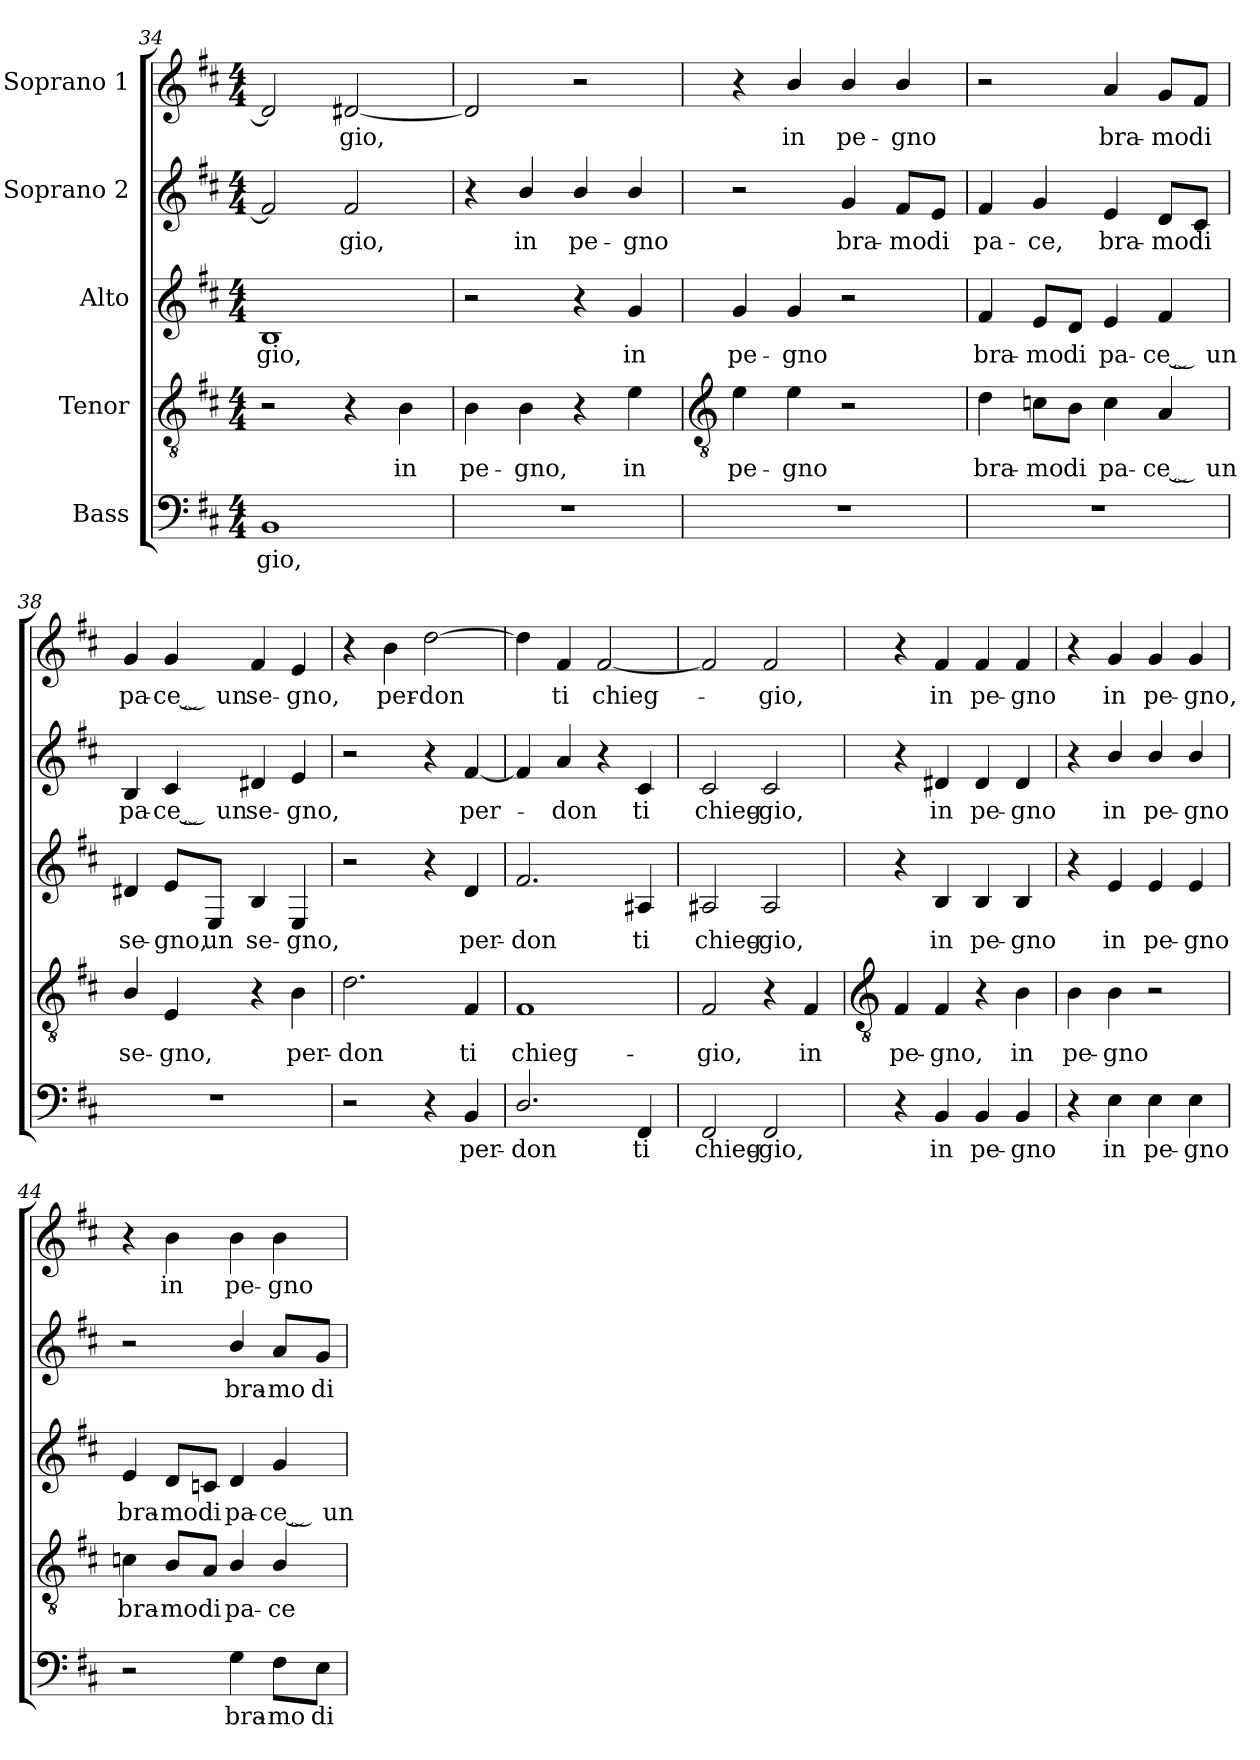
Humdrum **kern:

**kern	**text	**kern	**text	**kern	**text	**kern	**text	**kern	**text
*part5	*part5	*part4	*part4	*part3	*part3	*part2	*part2	*part1	*part1
*staff5	*staff5	*staff4	*staff4	*staff3	*staff3	*staff2	*staff2	*staff1	*staff1
*I"Bass	*	*I"Tenor	*	*I"Alto	*	*I"Soprano 2	*	*I"Soprano 1	*
*clefF4	*	*clefGv2	*	*clefG2	*	*clefG2	*	*clefG2	*
*k[f#c#]	*	*k[f#c#]	*	*k[f#c#]	*	*k[f#c#]	*	*k[f#c#]	*
*D:	*	*D:	*	*D:	*	*D:	*	*D:	*
*M4/4	*	*M4/4	*	*M4/4	*	*M4/4	*	*M4/4	*
=34	=34	=34	=34	=34	=34	=34	=34	=34	=34
!	!LO:LY:b	!	!	!	!LO:LY:b	!	!	!	!
1BB	-gio,	2r	.	1B	gio,	2f#]	.	2d#]	.
!	!	!	!	!	!	!	!LO:LY:b	!	!LO:LY:b
.	.	4r	.	.	.	2f#	gio,	[2d#	gio,
!	!	!	!LO:LY:b	!	!	!	!	!	!
.	.	4B	in	.	.	.	.	.	.
=35	=35	=35	=35	=35	=35	=35	=35	=35	=35
!	!	!	!LO:LY:b	!	!	!	!	!	!
1r	.	4B	pe-	2r	.	4r	.	2d#]	.
!	!	!	!LO:LY:b	!	!	!	!LO:LY:b	!	!
.	.	4B	-gno,	.	.	4b/	in	.	.
!	!	!	!	!	!	!	!LO:LY:b	!	!
.	.	4r	.	4r	.	4b/	pe-	2r	.
!	!	!	!LO:LY:b	!	!LO:LY:b	!	!LO:LY:b	!	!
.	.	4e	in	4g	in	4b/	-gno	.	.
!!LO:LB:g=z
=36	=36	=36	=36	=36	=36	=36	=36	=36	=36
*	*	*clefGv2	*	*	*	*	*	*	*
!	!	!	!LO:LY:b	!	!LO:LY:b	!	!	!	!
1r	.	4e	pe-	4g	pe-	2r	.	4r	.
!	!	!	!LO:LY:b	!	!LO:LY:b	!	!	!	!LO:LY:b
.	.	4e	-gno	4g	-gno	.	.	4b/	in
!	!	!	!	!	!	!	!LO:LY:b	!	!LO:LY:b
.	.	2r	.	2r	.	4g	bra-	4b/	pe-
!	!	!	!	!	!	!	!LO:LY:b	!	!LO:LY:b
.	.	.	.	.	.	8f#/L	-mo	4b/	-gno
!	!	!	!	!	!	!	!LO:LY:b	!	!
.	.	.	.	.	.	8e/J	di	.	.
=37	=37	=37	=37	=37	=37	=37	=37	=37	=37
!	!	!	!LO:LY:b	!	!LO:LY:b	!	!LO:LY:b	!	!
1r	.	4d	bra-	4f#	bra-	4f#	pa-	2r	.
!	!	!	!LO:LY:b	!	!LO:LY:b	!	!LO:LY:b	!	!
.	.	8cn\L	-mo	8e/L	-mo	4g	-ce,	.	.
!	!	!	!LO:LY:b	!	!LO:LY:b	!	!	!	!
.	.	8B\J	di	8d/J	di	.	.	.	.
!	!	!	!LO:LY:b	!	!LO:LY:b	!	!LO:LY:b	!	!LO:LY:b
.	.	4c	pa-	4e	pa-	4e	bra-	4a	bra-
!	!	!	!LO:LY:b	!	!LO:LY:b	!	!LO:LY:b	!	!LO:LY:b
.	.	4A	-ce ̮ un	4f#	-ce ̮ un	8d/L	-mo	8g/L	-mo
!	!	!	!	!	!	!	!LO:LY:b	!	!LO:LY:b
.	.	.	.	.	.	8c#/J	di	8f#/J	di
=38	=38	=38	=38	=38	=38	=38	=38	=38	=38
!	!	!	!LO:LY:b	!	!LO:LY:b	!	!LO:LY:b	!	!LO:LY:b
1r	.	4B/	se-	4d#X	se-	4B	pa-	4g	pa-
!	!	!	!LO:LY:b	!	!LO:LY:b	!	!LO:LY:b	!	!LO:LY:b
.	.	4E	-gno,	8e/L	-gno,	4c#	-ce ̮ un	4g	-ce ̮ un
!	!	!	!	!	!LO:LY:b	!	!	!	!
.	.	.	.	8E/J	un	.	.	.	.
!	!	!	!	!	!LO:LY:b	!	!LO:LY:b	!	!LO:LY:b
.	.	4r	.	4B	se-	4d#X	se-	4f#	se-
!	!	!	!LO:LY:b	!	!LO:LY:b	!	!LO:LY:b	!	!LO:LY:b
.	.	4B	per-	4E	-gno,	4e	-gno,	4e	-gno,
=39	=39	=39	=39	=39	=39	=39	=39	=39	=39
!	!	!	!LO:LY:b	!	!	!	!	!	!
2r	.	2.d	-don	2r	.	2r	.	4r	.
!	!	!	!	!	!	!	!	!	!LO:LY:b
.	.	.	.	.	.	.	.	4b	per-
!	!	!	!	!	!	!	!	!	!LO:LY:b
4r	.	.	.	4r	.	4r	.	[2dd	-don
!	!LO:LY:b	!	!LO:LY:b	!	!LO:LY:b	!	!LO:LY:b	!	!
4BB	per-	4F#	ti	4d	per-	[4f#	per-	.	.
=40	=40	=40	=40	=40	=40	=40	=40	=40	=40
!	!LO:LY:b	!	!LO:LY:b	!	!LO:LY:b	!	!	!	!
2.D/	-don	1F#	chieg-	2.f#	-don	4f#]	.	4dd]	.
!	!	!	!	!	!	!	!LO:LY:b	!	!LO:LY:b
.	.	.	.	.	.	4a	don	4f#	ti
!	!	!	!	!	!	!	!	!	!LO:LY:b
.	.	.	.	.	.	4r	.	[2f#	chieg-
!	!LO:LY:b	!	!	!	!LO:LY:b	!	!LO:LY:b	!	!
4FF#	ti	.	.	4A#X	ti	4c#	ti	.	.
=41	=41	=41	=41	=41	=41	=41	=41	=41	=41
!	!LO:LY:b	!	!LO:LY:b	!	!LO:LY:b	!	!LO:LY:b	!	!
2FF#	chieg-	2F#	-gio,	2A#X	chieg-	2c#	chieg-	2f#]	.
!	!LO:LY:b	!	!	!	!LO:LY:b	!	!LO:LY:b	!	!LO:LY:b
2FF#	-gio,	4r	.	2A#	-gio,	2c#	-gio,	2f#	gio,
!	!	!	!LO:LY:b	!	!	!	!	!	!
.	.	4F#	in	.	.	.	.	.	.
!!LO:LB:g=z
=42	=42	=42	=42	=42	=42	=42	=42	=42	=42
*	*	*clefGv2	*	*	*	*	*	*	*
!	!	!	!LO:LY:b	!	!	!	!	!	!
4r	.	4F#	pe-	4r	.	4r	.	4r	.
!	!LO:LY:b	!	!LO:LY:b	!	!LO:LY:b	!	!LO:LY:b	!	!LO:LY:b
4BB	in	4F#	-gno,	4B	in	4d#X	in	4f#	in
!	!LO:LY:b	!	!	!	!LO:LY:b	!	!LO:LY:b	!	!LO:LY:b
4BB	pe-	4r	.	4B	pe-	4d#	pe-	4f#	pe-
!	!LO:LY:b	!	!LO:LY:b	!	!LO:LY:b	!	!LO:LY:b	!	!LO:LY:b
4BB	-gno	4B	in	4B	-gno	4d#	-gno	4f#	-gno
=43	=43	=43	=43	=43	=43	=43	=43	=43	=43
!	!	!	!LO:LY:b	!	!	!	!	!	!
4r	.	4B	pe-	4r	.	4r	.	4r	.
!	!LO:LY:b	!	!LO:LY:b	!	!LO:LY:b	!	!LO:LY:b	!	!LO:LY:b
4E	in	4B	-gno	4e	in	4b/	in	4g	in
!	!LO:LY:b	!	!	!	!LO:LY:b	!	!LO:LY:b	!	!LO:LY:b
4E	pe-	2r	.	4e	pe-	4b/	pe-	4g	pe-
!	!LO:LY:b	!	!	!	!LO:LY:b	!	!LO:LY:b	!	!LO:LY:b
4E	-gno	.	.	4e	-gno	4b/	-gno	4g	-gno,
=44	=44	=44	=44	=44	=44	=44	=44	=44	=44
!	!	!	!LO:LY:b	!	!LO:LY:b	!	!	!	!
2r	.	4cn	bra-	4e	bra-	2r	.	4r	.
!	!	!	!LO:LY:b	!	!LO:LY:b	!	!	!	!LO:LY:b
.	.	8B/L	-mo	8d/L	-mo	.	.	4b	in
!	!	!	!LO:LY:b	!	!LO:LY:b	!	!	!	!
.	.	8A/J	di	8cn/J	di	.	.	.	.
!	!LO:LY:b	!	!LO:LY:b	!	!LO:LY:b	!	!LO:LY:b	!	!LO:LY:b
4G	bra-	4B/	pa-	4d	pa-	4b/	bra-	4b	pe-
!	!LO:LY:b	!	!LO:LY:b	!	!LO:LY:b	!	!LO:LY:b	!	!LO:LY:b
8F#\L	-mo	4B/	-ce	4g	-ce ̮ un	8a/L	-mo	4b	-gno
!	!LO:LY:b	!	!	!	!	!	!LO:LY:b	!	!
8E\J	di	.	.	.	.	8g/J	di	.	.
=	=	=	=	=	=	=	=	=	=
*-	*-	*-	*-	*-	*-	*-	*-	*-	*-
